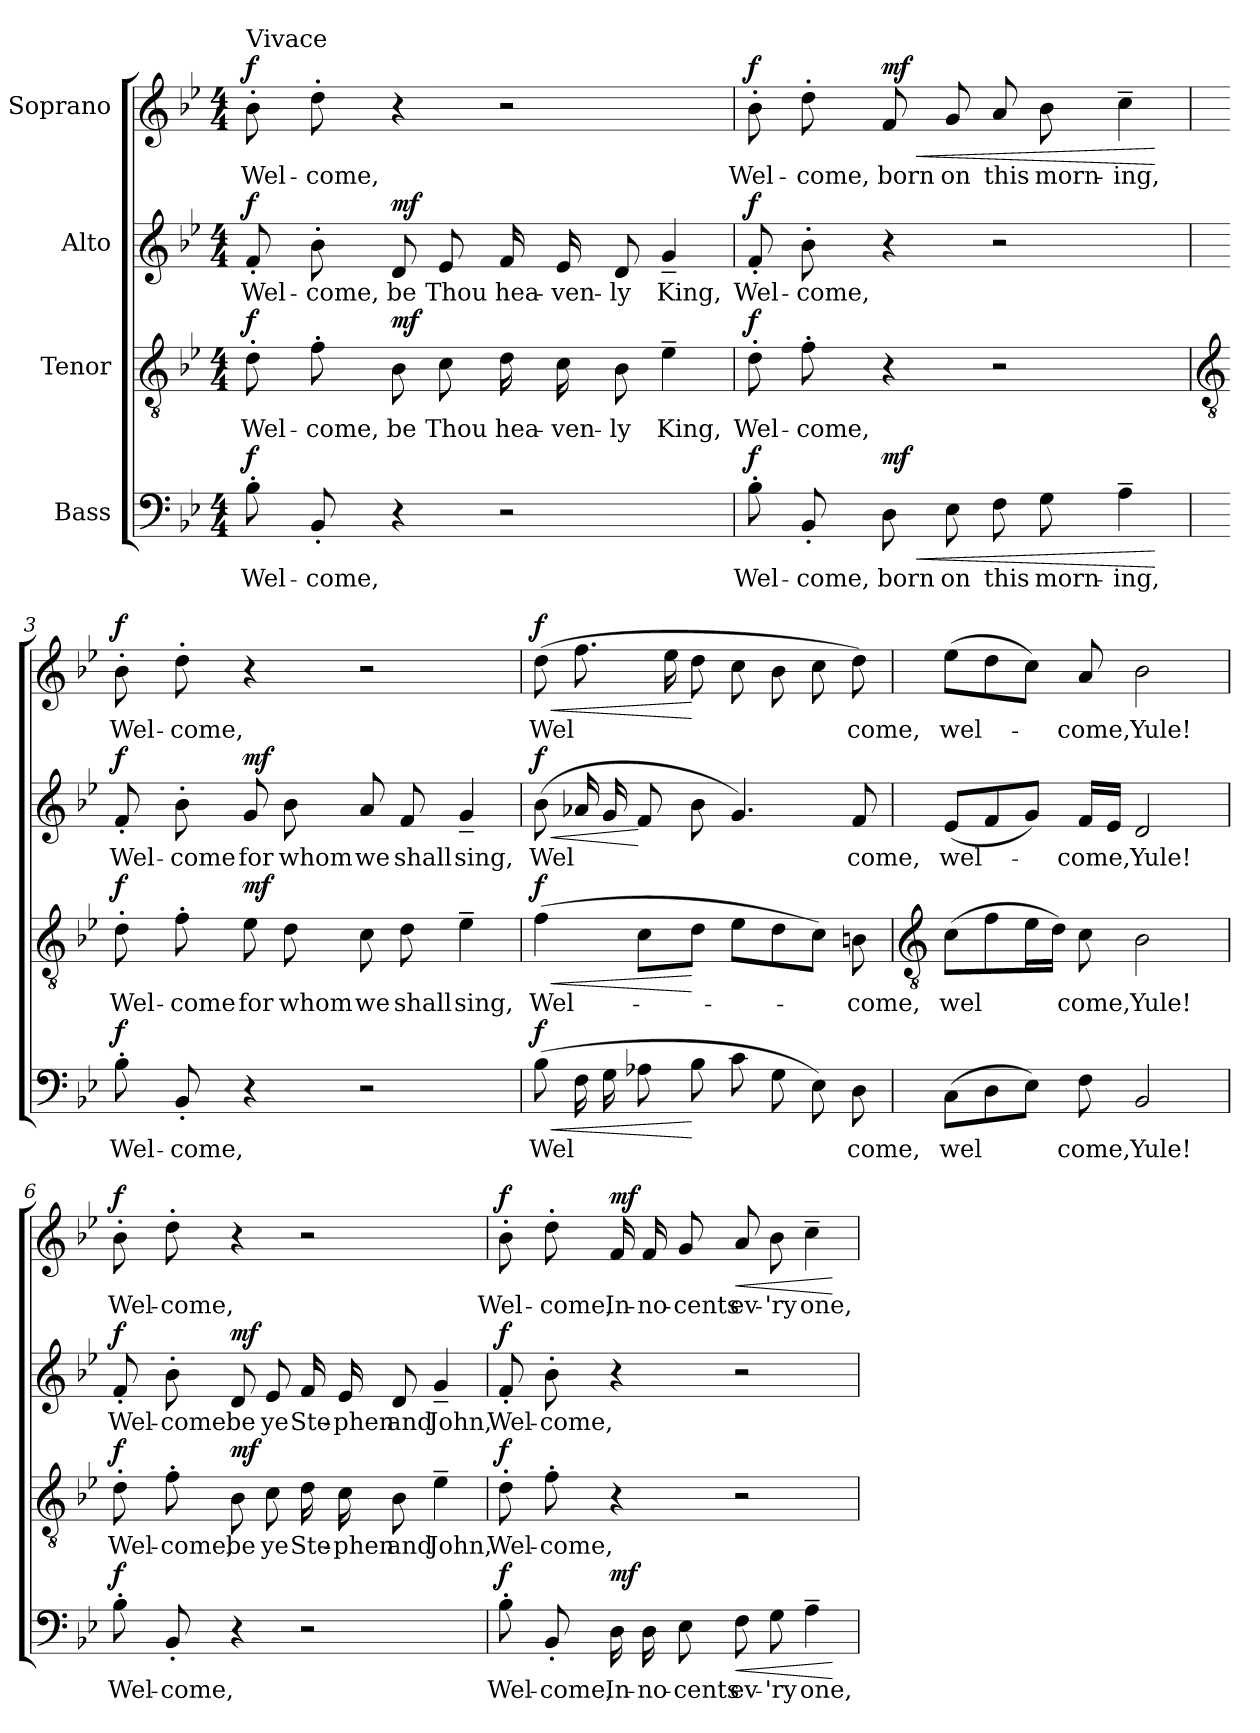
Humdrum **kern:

**kern	**text	**dynam	**kern	**text	**dynam	**kern	**text	**dynam	**kern	**text	**dynam
*part4	*part4	*part4	*part3	*part3	*part3	*part2	*part2	*part2	*part1	*part1	*part1
*staff4	*staff4	*staff4	*staff3	*staff3	*staff3	*staff2	*staff2	*staff2	*staff1	*staff1	*staff1
*I"Bass	*	*	*I"Tenor	*	*	*I"Alto	*	*	*I"Soprano	*	*
*clefF4	*	*	*clefGv2	*	*	*clefG2	*	*	*clefG2	*	*
*k[b-e-]	*	*	*k[b-e-]	*	*	*k[b-e-]	*	*	*k[b-e-]	*	*
*B-:	*	*	*B-:	*	*	*B-:	*	*	*B-:	*	*
*M4/4	*	*	*M4/4	*	*	*M4/4	*	*	*M4/4	*	*
=1	=1	=1	=1	=1	=1	=1	=1	=1	=1	=1	=1
!	!	!	!	!	!	!	!	!	!LO:TX:a:t=Vivace	!	!
!	!LO:LY:b	!LO:DY:a	!	!LO:LY:b	!LO:DY:a	!	!LO:LY:b	!LO:DY:a	!	!LO:LY:b	!LO:DY:a
8B-'	Wel-	f	8d'	Wel-	f	8f'	Wel-	f	8b-'	Wel-	f
!	!LO:LY:b	!	!	!LO:LY:b	!	!	!LO:LY:b	!	!	!LO:LY:b	!
8BB-'	-come,	.	8f'	-come,	.	8b-'	-come,	.	8dd'	-come,	.
!	!	!	!	!LO:LY:b	!LO:DY:a	!	!LO:LY:b	!LO:DY:a	!	!	!
4r	.	.	8B-	be	mf	8d	be	mf	4r	.	.
!	!	!	!	!LO:LY:b	!	!	!LO:LY:b	!	!	!	!
.	.	.	8c	Thou	.	8e-	Thou	.	.	.	.
!	!	!	!	!LO:LY:b	!	!	!LO:LY:b	!	!	!	!
2r	.	.	16d	hea-	.	16f	hea-	.	2r	.	.
!	!	!	!	!LO:LY:b	!	!	!LO:LY:b	!	!	!	!
.	.	.	16c	-ven-	.	16e-	-ven-	.	.	.	.
!	!	!	!	!LO:LY:b	!	!	!LO:LY:b	!	!	!	!
.	.	.	8B-	-ly	.	8d	-ly	.	.	.	.
!	!	!	!	!LO:LY:b	!	!	!LO:LY:b	!	!	!	!
.	.	.	4e-~	King,	.	4g~	King,	.	.	.	.
=2	=2	=2	=2	=2	=2	=2	=2	=2	=2	=2	=2
!	!LO:LY:b	!LO:DY:a	!	!LO:LY:b	!LO:DY:a	!	!LO:LY:b	!LO:DY:a	!	!LO:LY:b	!LO:DY:a
8B-'	Wel-	f	8d'	Wel-	f	8f'	Wel-	f	8b-'	Wel-	f
!	!LO:LY:b	!	!	!LO:LY:b	!	!	!LO:LY:b	!	!	!LO:LY:b	!
8BB-'	-come,	.	8f'	-come,	.	8b-'	-come,	.	8dd'	-come,	.
!	!LO:LY:b	!LO:HP:b	!	!	!	!	!	!	!	!LO:LY:b	!LO:HP:b
!	!	!LO:DY:n=1:a	!	!	!	!	!	!	!	!	!LO:DY:n=1:a
8D	born	< mf	4r	.	.	4r	.	.	8f	born	< mf
!	!LO:LY:b	!	!	!	!	!	!	!	!	!LO:LY:b	!
8E-	on	.	.	.	.	.	.	.	8g	on	.
!	!LO:LY:b	!	!	!	!	!	!	!	!	!LO:LY:b	!
8F	this	.	2r	.	.	2r	.	.	8a	this	.
!	!LO:LY:b	!	!	!	!	!	!	!	!	!LO:LY:b	!
8G	morn-	.	.	.	.	.	.	.	8b-	morn-	.
!	!LO:LY:b	!	!	!	!	!	!	!	!	!LO:LY:b	!
4A~	-ing,	.	.	.	.	.	.	.	4cc~	-ing,	.
.	.	[	.	.	.	.	.	.	.	.	[
!!LO:LB:g=z
=3	=3	=3	=3	=3	=3	=3	=3	=3	=3	=3	=3
*	*	*	*clefGv2	*	*	*	*	*	*	*	*
!	!LO:LY:b	!LO:DY:a	!	!LO:LY:b	!LO:DY:a	!	!LO:LY:b	!LO:DY:a	!	!LO:LY:b	!LO:DY:a
8B-'	Wel-	f	8d'	Wel-	f	8f'	Wel-	f	8b-'	Wel-	f
!	!LO:LY:b	!	!	!LO:LY:b	!	!	!LO:LY:b	!	!	!LO:LY:b	!
8BB-'	-come,	.	8f'	-come	.	8b-'	-come	.	8dd'	-come,	.
!	!	!	!	!LO:LY:b	!LO:DY:a	!	!LO:LY:b	!LO:DY:a	!	!	!
4r	.	.	8e-	for	mf	8g	for	mf	4r	.	.
!	!	!	!	!LO:LY:b	!	!	!LO:LY:b	!	!	!	!
.	.	.	8d	whom	.	8b-	whom	.	.	.	.
!	!	!	!	!LO:LY:b	!	!	!LO:LY:b	!	!	!	!
2r	.	.	8c	we	.	8a	we	.	2r	.	.
!	!	!	!	!LO:LY:b	!	!	!LO:LY:b	!	!	!	!
.	.	.	8d	shall	.	8f	shall	.	.	.	.
!	!	!	!	!LO:LY:b	!	!	!LO:LY:b	!	!	!	!
.	.	.	4e-~	sing,	.	4g~	sing,	.	.	.	.
=4	=4	=4	=4	=4	=4	=4	=4	=4	=4	=4	=4
!	!LO:LY:b	!LO:HP:b	!	!LO:LY:b	!LO:HP:b	!	!LO:LY:b	!LO:HP:b	!	!LO:LY:b	!LO:HP:b
!	!	!LO:DY:n=1:a	!	!	!LO:DY:n=1:a	!	!	!LO:DY:n=1:a	!	!	!LO:DY:n=1:a
(>8B-L	Wel	< f	(>4f	Wel-	< f	(<8b-L	Wel	< f	(>8ddL	Wel	< f
16FL	.	.	.	.	.	16a-XL	.	.	8.ff	.	.
16G	.	.	.	.	.	16g	.	.	.	.	.
8A-X	.	.	8cL	.	.	8f	.	[	.	.	.
.	.	.	.	.	.	.	.	.	16ee-L	.	.
8B-J	.	[	8dJ	.	[	8b-J	.	.	8ddJ	.	[
8cL	.	.	8e-L	.	.	4.g)	.	.	8ccL	.	.
8G	.	.	8d	.	.	.	.	.	8b-	.	.
8E-J)	.	.	8cJ)	.	.	.	.	.	8ccJ	.	.
!	!LO:LY:b	!	!	!LO:LY:b	!	!	!LO:LY:b	!	!	!LO:LY:b	!
8D	come,	.	8Bn	-come,	.	8f	come,	.	8dd)	come,	.
!!LO:LB:g=z
=5	=5	=5	=5	=5	=5	=5	=5	=5	=5	=5	=5
*	*	*	*clefGv2	*	*	*	*	*	*	*	*
!	!LO:LY:b	!	!	!LO:LY:b	!	!	!LO:LY:b	!	!	!LO:LY:b	!
(>8CL	wel	.	(>8cL	wel	.	(<8e-L	wel-	.	(>8ee-L	wel-	.
8D	.	.	8f	.	.	8f	.	.	8dd	.	.
8E-J)	.	.	16e-L	.	.	8gJ)	.	.	8ccJ)	.	.
.	.	.	16dJJ)	.	.	.	.	.	.	.	.
!	!LO:LY:b	!	!	!LO:LY:b	!	!	!LO:LY:b	!	!	!LO:LY:b	!
8F	come,	.	8c	come,	.	16fLL	-come,	.	8a	-come,	.
.	.	.	.	.	.	16e-JJ	.	.	.	.	.
!	!LO:LY:b	!	!	!LO:LY:b	!	!	!LO:LY:b	!	!	!LO:LY:b	!
2BB-	Yule!	.	2B-	Yule!	.	2d	Yule!	.	2b-	Yule!	.
=6	=6	=6	=6	=6	=6	=6	=6	=6	=6	=6	=6
!	!LO:LY:b	!LO:DY:a	!	!LO:LY:b	!LO:DY:a	!	!LO:LY:b	!LO:DY:a	!	!LO:LY:b	!LO:DY:a
8B-'	Wel-	f	8d'	Wel-	f	8f'	Wel-	f	8b-'	Wel-	f
!	!LO:LY:b	!	!	!LO:LY:b	!	!	!LO:LY:b	!	!	!LO:LY:b	!
8BB-'	-come,	.	8f'	-come,	.	8b-'	-come	.	8dd'	-come,	.
!	!	!	!	!LO:LY:b	!LO:DY:a	!	!LO:LY:b	!LO:DY:a	!	!	!
4r	.	.	8B-	be	mf	8d	be	mf	4r	.	.
!	!	!	!	!LO:LY:b	!	!	!LO:LY:b	!	!	!	!
.	.	.	8c	ye	.	8e-	ye	.	.	.	.
!	!	!	!	!LO:LY:b	!	!	!LO:LY:b	!	!	!	!
2r	.	.	16d	Ste-	.	16f	Ste-	.	2r	.	.
!	!	!	!	!LO:LY:b	!	!	!LO:LY:b	!	!	!	!
.	.	.	16c	-phen	.	16e-	-phen	.	.	.	.
!	!	!	!	!LO:LY:b	!	!	!LO:LY:b	!	!	!	!
.	.	.	8B-	and	.	8d	and	.	.	.	.
!	!	!	!	!LO:LY:b	!	!	!LO:LY:b	!	!	!	!
.	.	.	4e-~	John,	.	4g~	John,	.	.	.	.
=7	=7	=7	=7	=7	=7	=7	=7	=7	=7	=7	=7
!	!LO:LY:b	!LO:DY:a	!	!LO:LY:b	!LO:DY:a	!	!LO:LY:b	!LO:DY:a	!	!LO:LY:b	!LO:DY:a
8B-'	Wel-	f	8d'	Wel-	f	8f'	Wel-	f	8b-'	Wel-	f
!	!LO:LY:b	!	!	!LO:LY:b	!	!	!LO:LY:b	!	!	!LO:LY:b	!
8BB-'	-come,	.	8f'	-come,	.	8b-'	-come,	.	8dd'	-come,	.
!	!LO:LY:b	!LO:DY:a	!	!	!	!	!	!	!	!LO:LY:b	!LO:DY:a
16D	In-	mf	4r	.	.	4r	.	.	16f	In-	mf
!	!LO:LY:b	!	!	!	!	!	!	!	!	!LO:LY:b	!
16D	-no-	.	.	.	.	.	.	.	16f	-no-	.
!	!LO:LY:b	!	!	!	!	!	!	!	!	!LO:LY:b	!
8E-	-cents	.	.	.	.	.	.	.	8g	-cents	.
!	!LO:LY:b	!LO:HP:b	!	!	!	!	!	!	!	!LO:LY:b	!LO:HP:b
8F	ev-	<	2r	.	.	2r	.	.	8a	ev-	<
!	!LO:LY:b	!	!	!	!	!	!	!	!	!LO:LY:b	!
8G	-'ry	.	.	.	.	.	.	.	8b-	-'ry	.
!	!LO:LY:b	!	!	!	!	!	!	!	!	!LO:LY:b	!
4A~	one,	.	.	.	.	.	.	.	4cc~	one,	.
.	.	[	.	.	.	.	.	.	.	.	[
=	=	=	=	=	=	=	=	=	=	=	=
*-	*-	*-	*-	*-	*-	*-	*-	*-	*-	*-	*-
